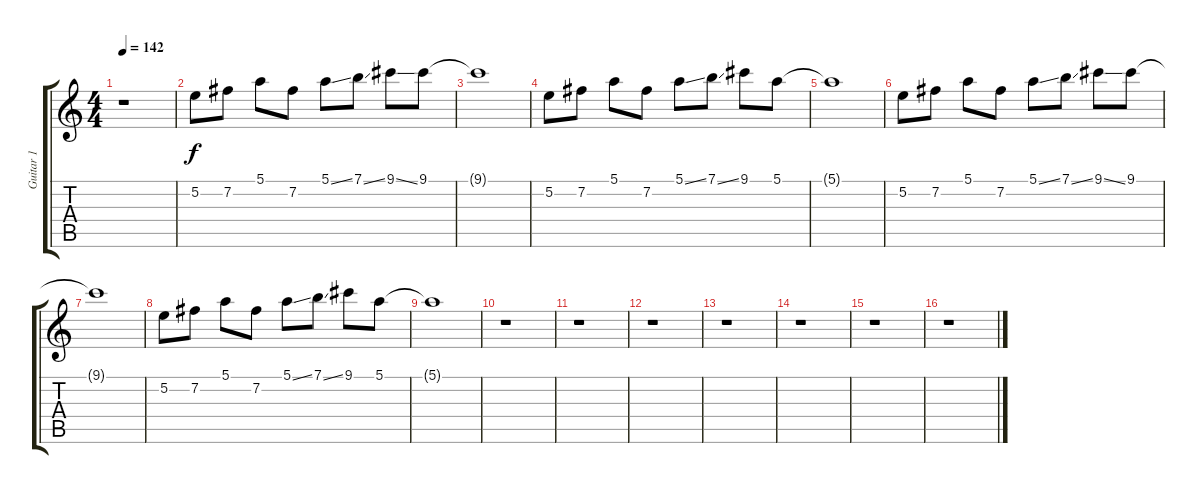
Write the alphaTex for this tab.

\track ("Guitar 1" "Guitar 1") {instrument electricguitarjazz}
\staff {score tabs}
\tuning (E4 B3 G3 D3 A2 E2) {hide}
\ts (4 4)
\tempo 142
\clef g2
\ks c
r.1{dy f} |
5.2.8 7.2.8 5.1.8 7.2.8 5.1{ss}.8 7.1{ss}.8 9.1{ss}.8 9.1.8 |
9.1{t}.1 |
5.2.8 7.2.8 5.1.8 7.2.8 5.1{ss}.8 7.1{ss}.8 9.1.8 5.1.8 |
5.1{t}.1 |
5.2.8 7.2.8 5.1.8 7.2.8 5.1{ss}.8 7.1{ss}.8 9.1{ss}.8 9.1.8 |
9.1{t}.1 |
5.2.8 7.2.8 5.1.8 7.2.8 5.1{ss}.8 7.1{ss}.8 9.1.8 5.1.8 |
5.1{t}.1 |
r.1 |
r.1 |
r.1 |
r.1 |
r.1 |
r.1 |
r.1
